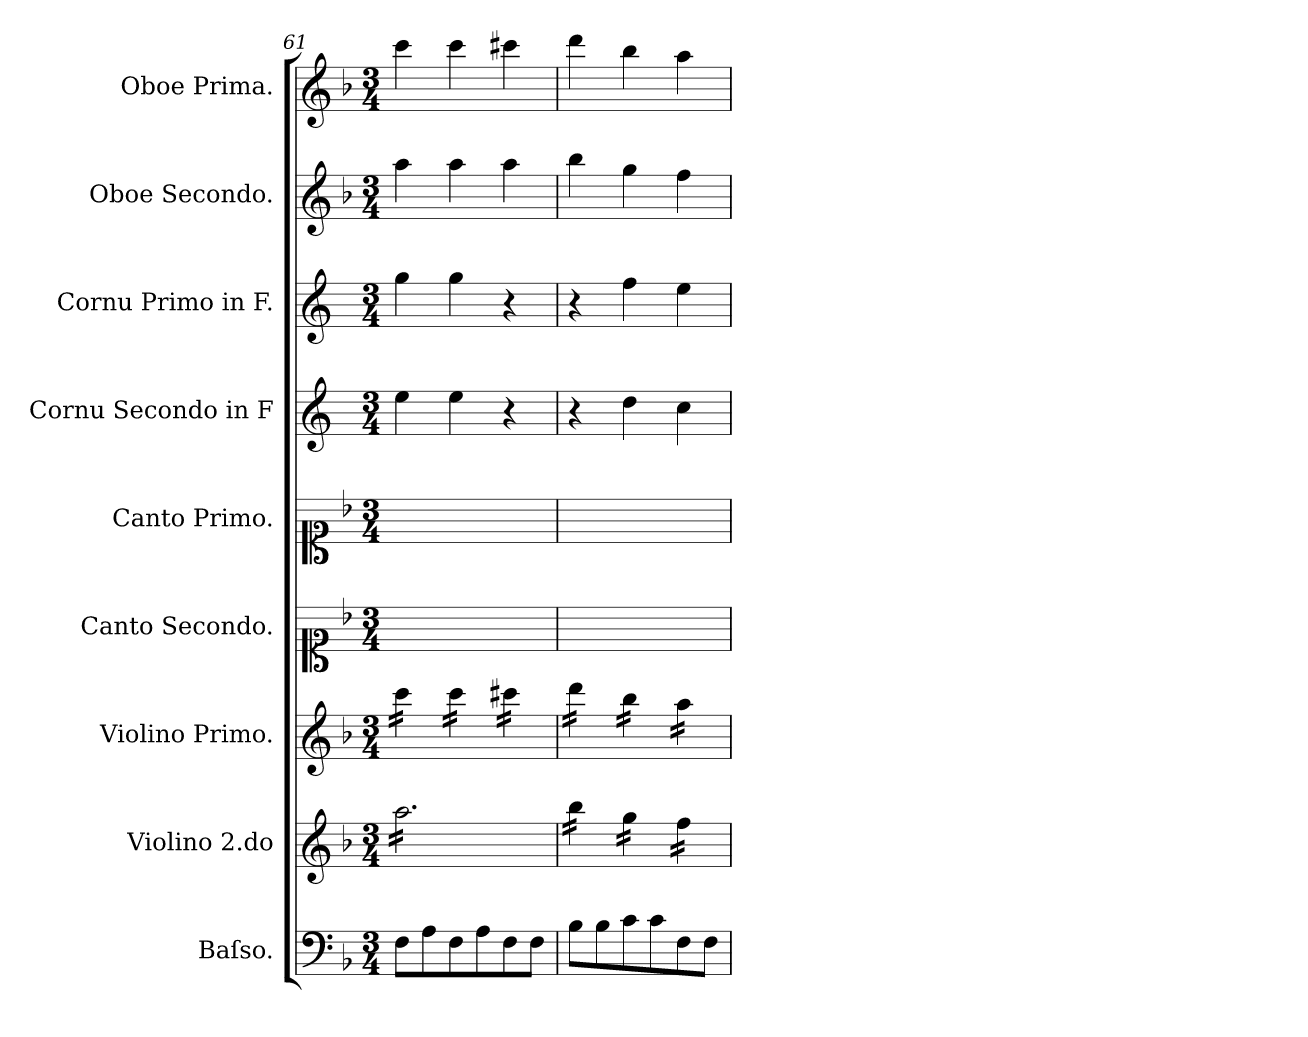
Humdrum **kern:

**kern	**kern	**kern	**kern	**kern	**kern	**kern	**kern	**kern
*part9	*part8	*part7	*part6	*part5	*part4	*part3	*part2	*part1
*staff9	*staff8	*staff7	*staff6	*staff5	*staff4	*staff3	*staff2	*staff1
*I"Baſso.	*I"Violino 2.do	*I"Violino Primo.	*I"Canto Secondo.	*I"Canto Primo.	*I"Cornu Secondo in F	*I"Cornu Primo in F.	*I"Oboe Secondo.	*I"Oboe Prima.
*I'B	*	*I'Vn I	*	*	*	*I'Cor I in F	*	*I'Ob I
*clefF4	*clefG2	*clefG2	*clefC1	*clefC1	*clefG2	*clefG2	*clefG2	*clefG2
*	*	*	*	*	*ITrd4c7	*ITrd4c7	*	*
*k[b-]	*k[b-]	*k[b-]	*k[b-]	*k[b-]	*k[b-]	*k[b-]	*k[b-]	*k[b-]
*F:	*F:	*F:	*F:	*F:	*	*	*F:	*F:
*M3/4	*M3/4	*M3/4	*M3/4	*M3/4	*M3/4	*M3/4	*M3/4	*M3/4
=61	=61	=61	=61	=61	=61	=61	=61	=61
*	*tremolo	*	*	*	*	*	*	*
*	*	*tremolo	*	*	*	*	*	*
8F\L	16aa\LL	16ccc\LL	2.ryy	2.ryy	4a\	4cc\	4aa\	4ccc\
.	16aa\	16ccc\	.	.	.	.	.	.
8A\	16aa\	16ccc\	.	.	.	.	.	.
.	16aa\	16ccc\JJ	.	.	.	.	.	.
8F\	16aa\	16ccc\LL	.	.	4a\	4cc\	4aa\	4ccc\
.	16aa\	16ccc\	.	.	.	.	.	.
8A\	16aa\	16ccc\	.	.	.	.	.	.
.	16aa\	16ccc\JJ	.	.	.	.	.	.
8F\	16aa\	16ccc#X\LL	.	.	4r	4r	4aa\	4ccc#X\
.	16aa\	16ccc#X\	.	.	.	.	.	.
8F\J	16aa\	16ccc#X\	.	.	.	.	.	.
.	16aa\JJ	16ccc#X\JJ	.	.	.	.	.	.
=62	=62	=62	=62	=62	=62	=62	=62	=62
8B-\L	16bb-\LL	16ddd\LL	2.ryy	2.ryy	4r	4r	4bb-\	4ddd\
.	16bb-\	16ddd\	.	.	.	.	.	.
8B-\	16bb-\	16ddd\	.	.	.	.	.	.
.	16bb-\JJ	16ddd\JJ	.	.	.	.	.	.
8c\	16gg\LL	16bb-\LL	.	.	4g\	4b-\	4gg\	4bb-\
.	16gg\	16bb-\	.	.	.	.	.	.
8c\	16gg\	16bb-\	.	.	.	.	.	.
.	16gg\JJ	16bb-\JJ	.	.	.	.	.	.
8F\	16ff\LL	16aa\LL	.	.	4f\	4a\	4ff\	4aa\
.	16ff\	16aa\	.	.	.	.	.	.
8F\J	16ff\	16aa\	.	.	.	.	.	.
.	16ff\JJ	16aa\JJ	.	.	.	.	.	.
*	*	*Xtremolo	*	*	*	*	*	*
*	*Xtremolo	*	*	*	*	*	*	*
=	=	=	=	=	=	=	=	=
*-	*-	*-	*-	*-	*-	*-	*-	*-
